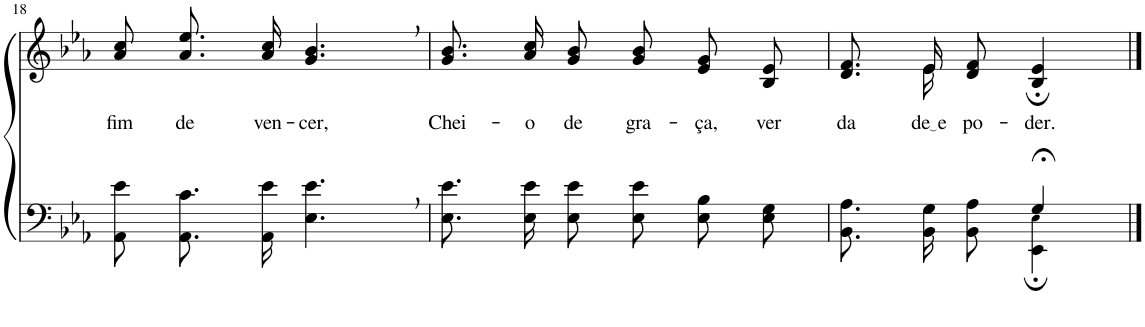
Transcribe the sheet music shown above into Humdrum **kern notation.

**kern	**kern	**text
*part2	*part1	*part1
*staff2	*staff1	*staff1
*I"Parte III e IV	*I"Parte I e II	*
!!LO:PB:g=z
*clefF4	*clefG2	*
*k[b-e-a-]	*k[b-e-a-]	*
*M6/8	*M6/8	*
=18	=18	=18
!	!	!LO:LY:b
8AA-\ 8e-\L	8a-\ 8cc\L	fim
!	!	!LO:LY:b
8.AA-\ 8.c\	8.a-\ 8.ee-\	de
!	!	!LO:LY:b
16AA-\ 16e-\Jk	16a-\ 16cc\Jk	ven-
!	!	!LO:LY:b
4.E-\, 4.e-\,	4.g/, 4.b-/,	-cer,
=19	=19	=19
!	!	!LO:LY:b
8.E-\ 8.e-\L	8.g/ 8.b-/L	Chei-
!	!	!LO:LY:b
16E-\ 16e-\K	16a-/ 16cc/K	-o
!	!	!LO:LY:b
8E-\ 8e-\J	8g/ 8b-/J	de
!	!	!LO:LY:b
8E-\ 8e-\L	8g/ 8b-/L	gra-
!	!	!LO:LY:b
8E-\ 8B-\	8e-/ 8g/	-ça,
!	!	!LO:LY:b
8E-\ 8G\J	8B-/ 8e-/J	ver-
=20	=20	=20
*^	*^	*
!	!	!	!	!LO:LY:b
4.ryy	8.BB-\ 8.A-\L	8.ryy	8.d/ 8.f/L	-da-
!	!	!	!	!LO:LY:b
.	16BB-\ 16G\K	16e-\	16e-/K	de e
!	!	!	!	!LO:LY:b
.	8BB-\ 8A-\J	4.ryy	8d/ 8f/J	po-
!	!	!	!	!LO:LY:b
4G;</	4EE-\; 4E-!\;	.	4B-/; 4e-/;	-der.
*v	*v	*	*	*
*	*v	*v	*
==	==	==
*-	*-	*-
